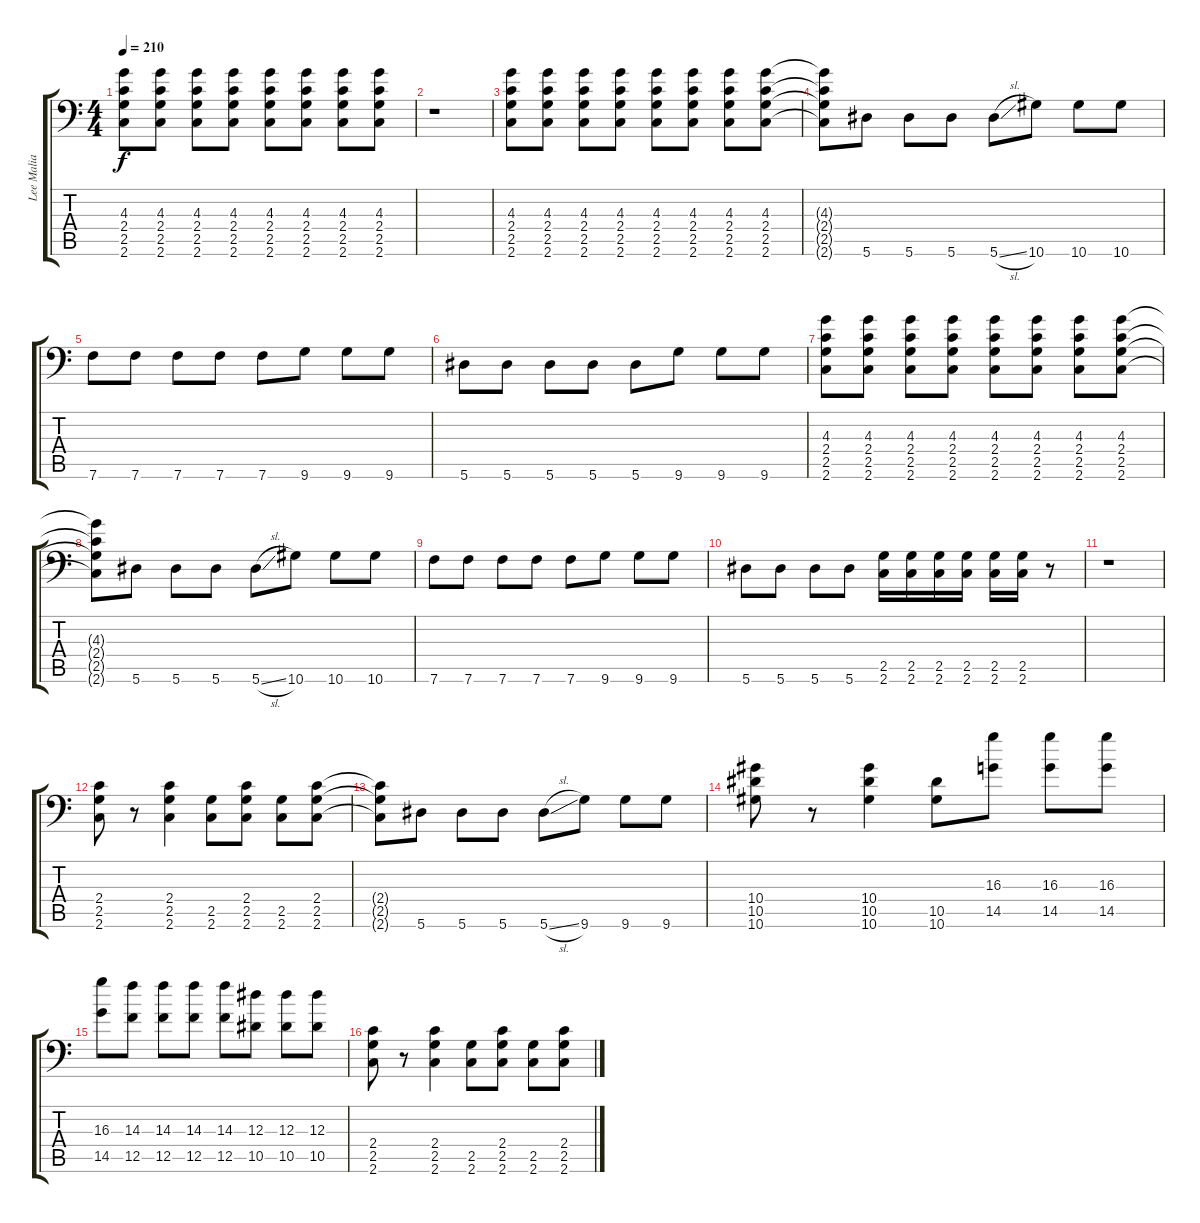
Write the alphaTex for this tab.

\track ("Lee Malia" "Lee Malia") {instrument distortionguitar}
\staff {score tabs}
\tuning (C4 G3 Eb3 Bb2 F2 Bb1) {hide}
\ts (4 4)
\tempo 210
\clef f4
\ks c
(4.3 2.4 2.5 2.6).8{dy f} (4.3 2.4 2.5 2.6).8 (4.3 2.4 2.5 2.6).8 (4.3 2.4 2.5 2.6).8 (4.3 2.4 2.5 2.6).8 (4.3 2.4 2.5 2.6).8 (4.3 2.4 2.5 2.6).8 (4.3 2.4 2.5 2.6).8 |
r.1 |
(4.3 2.4 2.5 2.6).8 (4.3 2.4 2.5 2.6).8 (4.3 2.4 2.5 2.6).8 (4.3 2.4 2.5 2.6).8 (4.3 2.4 2.5 2.6).8 (4.3 2.4 2.5 2.6).8 (4.3 2.4 2.5 2.6).8 (4.3 2.4 2.5 2.6).8 |
(4.3{t} 2.4{t} 2.5{t} 2.6{t}).8 5.6.8 5.6.8 5.6.8 5.6{sl}.8 10.6.8 10.6.8 10.6.8 |
7.6.8 7.6.8 7.6.8 7.6.8 7.6.8 9.6.8 9.6.8 9.6.8 |
5.6.8 5.6.8 5.6.8 5.6.8 5.6.8 9.6.8 9.6.8 9.6.8 |
(4.3 2.4 2.5 2.6).8 (4.3 2.4 2.5 2.6).8 (4.3 2.4 2.5 2.6).8 (4.3 2.4 2.5 2.6).8 (4.3 2.4 2.5 2.6).8 (4.3 2.4 2.5 2.6).8 (4.3 2.4 2.5 2.6).8 (4.3 2.4 2.5 2.6).8 |
(4.3{t} 2.4{t} 2.5{t} 2.6{t}).8 5.6.8 5.6.8 5.6.8 5.6{sl}.8 10.6.8 10.6.8 10.6.8 |
7.6.8 7.6.8 7.6.8 7.6.8 7.6.8 9.6.8 9.6.8 9.6.8 |
5.6.8 5.6.8 5.6.8 5.6.8 (2.5 2.6).16 (2.5 2.6).16 (2.5 2.6).16 (2.5 2.6).16 (2.5 2.6).16 (2.5 2.6).16 r.8 |
r.1 |
(2.4 2.5 2.6).8 r.8 (2.4 2.5 2.6).4 (2.5 2.6).8 (2.4 2.5 2.6).8 (2.5 2.6).8 (2.4 2.5 2.6).8 |
(2.4{t} 2.5{t} 2.6{t}).8 5.6.8 5.6.8 5.6.8 5.6{sl}.8 9.6.8 9.6.8 9.6.8 |
(10.4 10.5 10.6).8 r.8 (10.4 10.5 10.6).4 (10.5 10.6).8 (16.3 14.5).8 (16.3 14.5).8 (16.3 14.5).8 |
(16.3 14.5).8 (14.3 12.5).8 (14.3 12.5).8 (14.3 12.5).8 (14.3 12.5).8 (12.3 10.5).8 (12.3 10.5).8 (12.3 10.5).8 |
(2.4 2.5 2.6).8 r.8 (2.4 2.5 2.6).4 (2.5 2.6).8 (2.4 2.5 2.6).8 (2.5 2.6).8 (2.4 2.5 2.6).8
